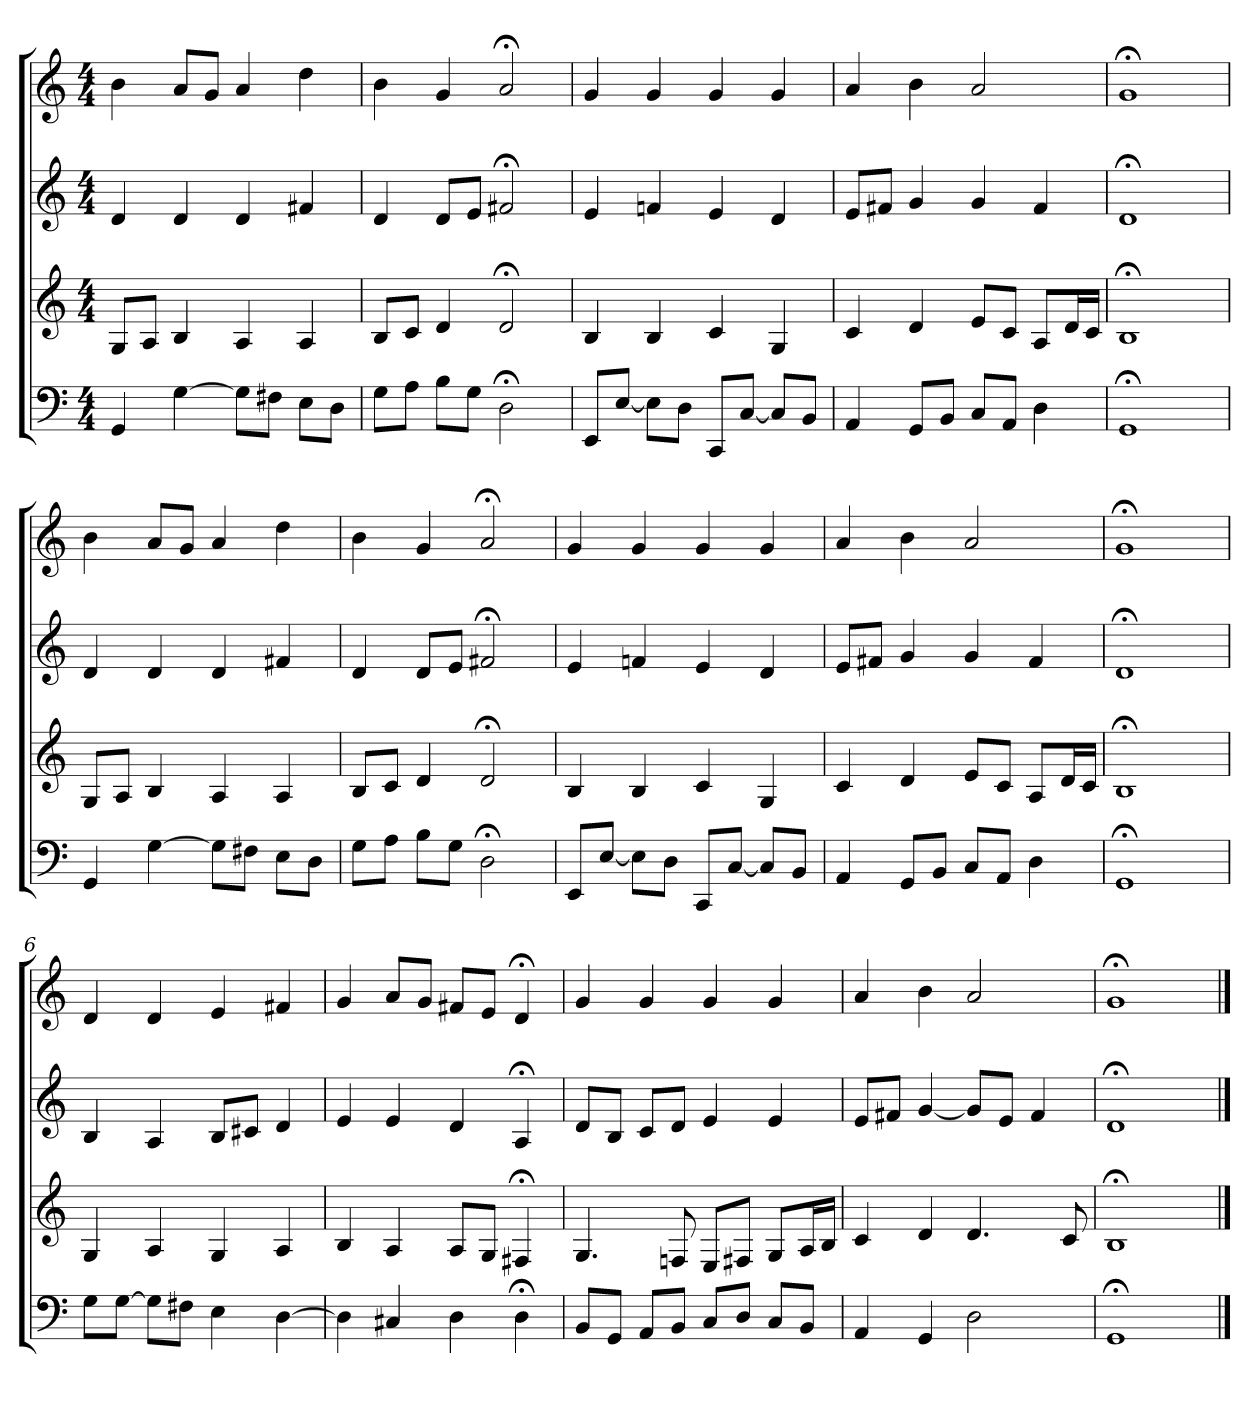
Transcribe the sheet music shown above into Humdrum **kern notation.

**kern	**kern	**kern	**kern
*part4	*part3	*part2	*part1
*staff4	*staff3	*staff2	*staff1
*M4/4	*M4/4	*M4/4	*M4/4
=1	=1	=1	=1
4GG	8GL	4d	4b
.	8AJ	.	.
[4G	4B	4d	8aL
.	.	.	8gJ
8GL]	4A	4d	4a
8F#XJ	.	.	.
8EL	4A	4f#X	4dd
8DJ	.	.	.
=2	=2	=2	=2
8GL	8BL	4d	4b
8AJ	8cJ	.	.
8BL	4d	8dL	4g
8GJ	.	8eJ	.
2D;<	2d;<	2f#X;<	2a;<
=3	=3	=3	=3
8EEL	4B	4e	4g
[8EJ	.	.	.
8EL]	4B	4fn	4g
8DJ	.	.	.
8CCL	4c	4e	4g
[8CJ	.	.	.
8CL]	4G	4d	4g
8BBJ	.	.	.
=4	=4	=4	=4
4AA	4c	8eL	4a
.	.	8f#XJ	.
8GGL	4d	4g	4b
8BBJ	.	.	.
8CL	8eL	4g	2a
8AAJ	8cJ	.	.
4D	8AL	4f#	.
.	16dL	.	.
.	16cJJ	.	.
=5	=5	=5	=5
1GG;<	1B;<	1d;<	1g;<
=1	=1	=1	=1
4GG	8GL	4d	4b
.	8AJ	.	.
[4G	4B	4d	8aL
.	.	.	8gJ
8GL]	4A	4d	4a
8F#XJ	.	.	.
8EL	4A	4f#X	4dd
8DJ	.	.	.
=2	=2	=2	=2
8GL	8BL	4d	4b
8AJ	8cJ	.	.
8BL	4d	8dL	4g
8GJ	.	8eJ	.
2D;<	2d;<	2f#X;<	2a;<
=3	=3	=3	=3
8EEL	4B	4e	4g
[8EJ	.	.	.
8EL]	4B	4fn	4g
8DJ	.	.	.
8CCL	4c	4e	4g
[8CJ	.	.	.
8CL]	4G	4d	4g
8BBJ	.	.	.
=4	=4	=4	=4
4AA	4c	8eL	4a
.	.	8f#XJ	.
8GGL	4d	4g	4b
8BBJ	.	.	.
8CL	8eL	4g	2a
8AAJ	8cJ	.	.
4D	8AL	4f#	.
.	16dL	.	.
.	16cJJ	.	.
=5	=5	=5	=5
1GG;<	1B;<	1d;<	1g;<
=6	=6	=6	=6
8GL	4G	4B	4d
[8GJ	.	.	.
8GL]	4A	4A	4d
8F#XJ	.	.	.
4E	4G	8BL	4e
.	.	8c#XJ	.
[4D	4A	4d	4f#X
=7	=7	=7	=7
4D]	4B	4e	4g
4C#X	4A	4e	8aL
.	.	.	8gJ
4D	8AL	4d	8f#XL
.	8GJ	.	8eJ
4D;<	4F#X;<	4A;<	4d;<
=8	=8	=8	=8
8BBL	4.G	8dL	4g
8GGJ	.	8BJ	.
8AAL	.	8cL	4g
8BBJ	8Fn	8dJ	.
8CL	8EL	4e	4g
8DJ	8F#XJ	.	.
8CL	8GL	4e	4g
8BBJ	16AL	.	.
.	16BJJ	.	.
=9	=9	=9	=9
4AA	4c	8eL	4a
.	.	8f#XJ	.
4GG	4d	[4g	4b
2D	4.d	8gL]	2a
.	.	8eJ	.
.	.	4f#	.
.	8c	.	.
=10	=10	=10	=10
1GG;<	1B;<	1d;<	1g;<
==	==	==	==
*-	*-	*-	*-
